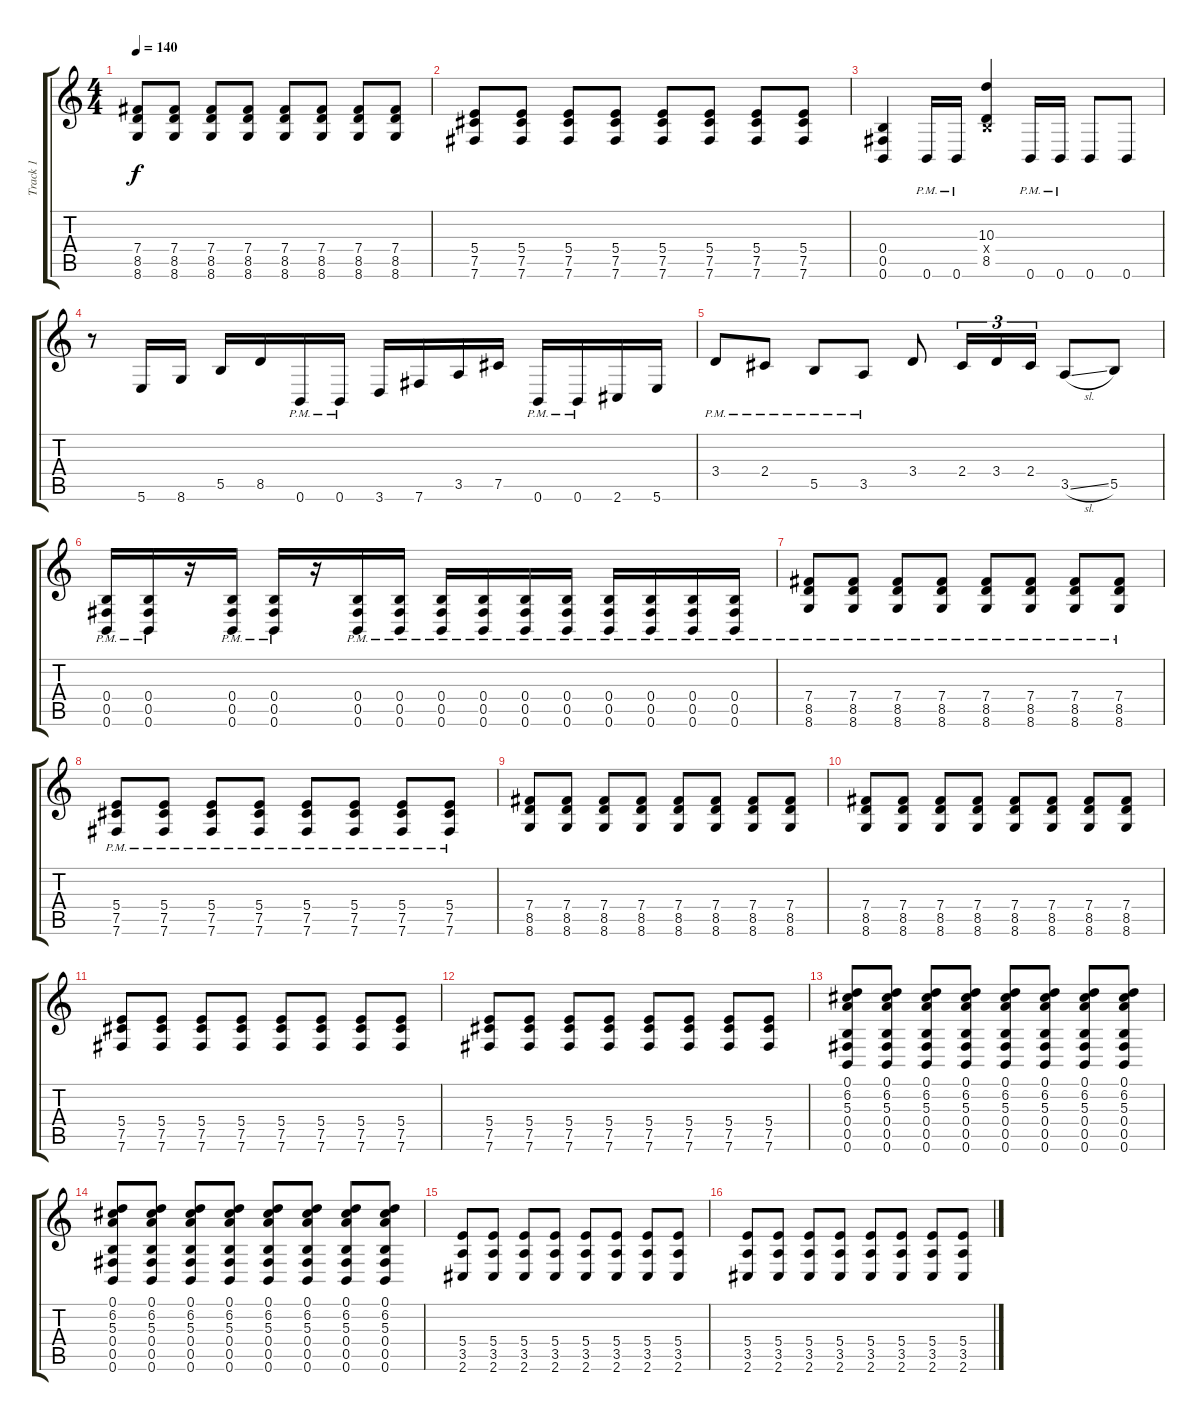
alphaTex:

\track ("Track 1" "Track 1") {instrument overdrivenguitar}
\staff {score tabs}
\tuning (Db4 Ab3 E3 B2 Gb2 B1) {hide}
\ts (4 4)
\tempo 140
\clef g2
\ks c
(7.4 8.5 8.6).8{dy f} (7.4 8.5 8.6).8 (7.4 8.5 8.6).8 (7.4 8.5 8.6).8 (7.4 8.5 8.6).8 (7.4 8.5 8.6).8 (7.4 8.5 8.6).8 (7.4 8.5 8.6).8 |
(5.4 7.5 7.6).8 (5.4 7.5 7.6).8 (5.4 7.5 7.6).8 (5.4 7.5 7.6).8 (5.4 7.5 7.6).8 (5.4 7.5 7.6).8 (5.4 7.5 7.6).8 (5.4 7.5 7.6).8 |
(0.4 0.5 0.6).4 0.6{pm}.16 0.6{pm}.16 (10.3 0.4{x} 8.5).4 0.6{pm}.16 0.6{pm}.16 0.6.8 0.6.8 |
r.8 5.6.16 8.6.16 5.5.16 8.5.16 0.6{pm}.16 0.6{pm}.16 3.6.16 7.6.16 3.5.16 7.5.16 0.6{pm}.16 0.6{pm}.16 2.6.16 5.6.16 |
3.4{pm}.8 2.4{pm}.8 5.5{pm}.8 3.5{pm}.8 3.4.8 2.4.16{tu (3 2)} 3.4.16{tu (3 2)} 2.4.16{tu (3 2)} 3.5{sl}.8 5.5.8 |
(0.4{pm} 0.5{pm} 0.6{pm}).16 (0.4{pm} 0.5{pm} 0.6{pm}).16 r.16 (0.4{pm} 0.5{pm} 0.6{pm}).16 (0.4{pm} 0.5{pm} 0.6{pm}).16 r.16 (0.4{pm} 0.5{pm} 0.6{pm}).16 (0.4{pm} 0.5{pm} 0.6{pm}).16 (0.4{pm} 0.5{pm} 0.6{pm}).16 (0.4{pm} 0.5{pm} 0.6{pm}).16 (0.4{pm} 0.5{pm} 0.6{pm}).16 (0.4{pm} 0.5{pm} 0.6{pm}).16 (0.4{pm} 0.5{pm} 0.6{pm}).16 (0.4{pm} 0.5{pm} 0.6{pm}).16 (0.4{pm} 0.5{pm} 0.6{pm}).16 (0.4{pm} 0.5{pm} 0.6{pm}).16 |
(7.4{pm} 8.5{pm} 8.6{pm}).8 (7.4{pm} 8.5{pm} 8.6{pm}).8 (7.4{pm} 8.5{pm} 8.6{pm}).8 (7.4{pm} 8.5{pm} 8.6{pm}).8 (7.4{pm} 8.5{pm} 8.6{pm}).8 (7.4{pm} 8.5{pm} 8.6{pm}).8 (7.4{pm} 8.5{pm} 8.6{pm}).8 (7.4{pm} 8.5{pm} 8.6{pm}).8 |
(5.4{pm} 7.5{pm} 7.6{pm}).8 (5.4{pm} 7.5{pm} 7.6{pm}).8 (5.4{pm} 7.5{pm} 7.6{pm}).8 (5.4{pm} 7.5{pm} 7.6{pm}).8 (5.4{pm} 7.5{pm} 7.6{pm}).8 (5.4{pm} 7.5{pm} 7.6{pm}).8 (5.4{pm} 7.5{pm} 7.6{pm}).8 (5.4{pm} 7.5{pm} 7.6{pm}).8 |
(7.4 8.5 8.6).8 (7.4 8.5 8.6).8 (7.4 8.5 8.6).8 (7.4 8.5 8.6).8 (7.4 8.5 8.6).8 (7.4 8.5 8.6).8 (7.4 8.5 8.6).8 (7.4 8.5 8.6).8 |
(7.4 8.5 8.6).8 (7.4 8.5 8.6).8 (7.4 8.5 8.6).8 (7.4 8.5 8.6).8 (7.4 8.5 8.6).8 (7.4 8.5 8.6).8 (7.4 8.5 8.6).8 (7.4 8.5 8.6).8 |
(5.4 7.5 7.6).8 (5.4 7.5 7.6).8 (5.4 7.5 7.6).8 (5.4 7.5 7.6).8 (5.4 7.5 7.6).8 (5.4 7.5 7.6).8 (5.4 7.5 7.6).8 (5.4 7.5 7.6).8 |
(5.4 7.5 7.6).8 (5.4 7.5 7.6).8 (5.4 7.5 7.6).8 (5.4 7.5 7.6).8 (5.4 7.5 7.6).8 (5.4 7.5 7.6).8 (5.4 7.5 7.6).8 (5.4 7.5 7.6).8 |
(0.1 6.2 5.3 0.4 0.5 0.6).8 (0.1 6.2 5.3 0.4 0.5 0.6).8 (0.1 6.2 5.3 0.4 0.5 0.6).8 (0.1 6.2 5.3 0.4 0.5 0.6).8 (0.1 6.2 5.3 0.4 0.5 0.6).8 (0.1 6.2 5.3 0.4 0.5 0.6).8 (0.1 6.2 5.3 0.4 0.5 0.6).8 (0.1 6.2 5.3 0.4 0.5 0.6).8 |
(0.1 6.2 5.3 0.4 0.5 0.6).8 (0.1 6.2 5.3 0.4 0.5 0.6).8 (0.1 6.2 5.3 0.4 0.5 0.6).8 (0.1 6.2 5.3 0.4 0.5 0.6).8 (0.1 6.2 5.3 0.4 0.5 0.6).8 (0.1 6.2 5.3 0.4 0.5 0.6).8 (0.1 6.2 5.3 0.4 0.5 0.6).8 (0.1 6.2 5.3 0.4 0.5 0.6).8 |
(5.4 3.5 2.6).8 (5.4 3.5 2.6).8 (5.4 3.5 2.6).8 (5.4 3.5 2.6).8 (5.4 3.5 2.6).8 (5.4 3.5 2.6).8 (5.4 3.5 2.6).8 (5.4 3.5 2.6).8 |
(5.4 3.5 2.6).8 (5.4 3.5 2.6).8 (5.4 3.5 2.6).8 (5.4 3.5 2.6).8 (5.4 3.5 2.6).8 (5.4 3.5 2.6).8 (5.4 3.5 2.6).8 (5.4 3.5 2.6).8
